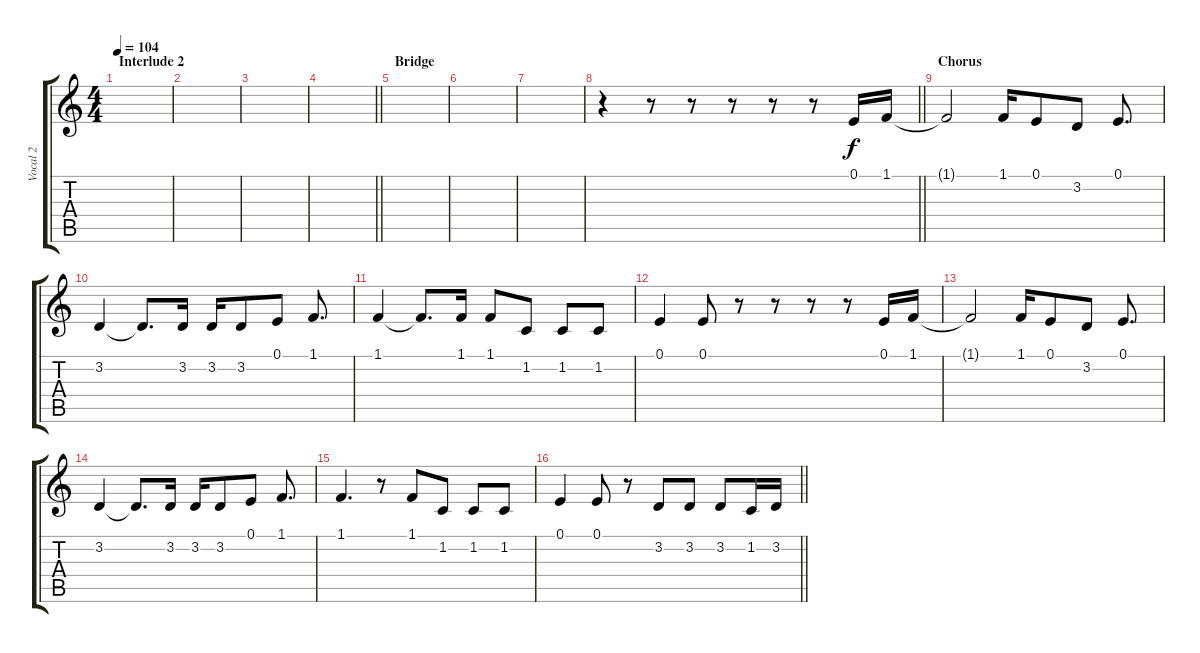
\track ("Vocal 2" "Vocal 2") {instrument lead2sawtooth}
\staff {score tabs}
\tuning (E4 B3 G3 D3 A2 E2) {hide}
\ts (4 4)
\section ("" "Interlude 2")
\tempo 104
\clef g2
\ks c
|
|
|
\barLineRight lightlight
|
\section ("" "Bridge")
|
|
|
\barLineRight lightlight
r.4 r.8 r.8 r.8 r.8 r.8 0.1.16 1.1.16 |
\section ("" "Chorus")
1.1{t}.2 1.1.16 0.1.8 3.2.8 0.1.8{d} |
3.2.4 3.2{t}.8{d} 3.2.16 3.2.16 3.2.8 0.1.8 1.1.8{d} |
1.1.4 1.1{t}.8{d} 1.1.16 1.1.8 1.2.8 1.2.8 1.2.8 |
0.1.4 0.1.8 r.8 r.8 r.8 r.8 0.1.16 1.1.16 |
1.1{t}.2 1.1.16 0.1.8 3.2.8 0.1.8{d} |
3.2.4 3.2{t}.8{d} 3.2.16 3.2.16 3.2.8 0.1.8 1.1.8{d} |
1.1.4{d} r.8 1.1.8 1.2.8 1.2.8 1.2.8 |
\barLineRight lightlight
0.1.4 0.1.8 r.8 3.2.8 3.2.8 3.2.8 1.2.16 3.2.16
